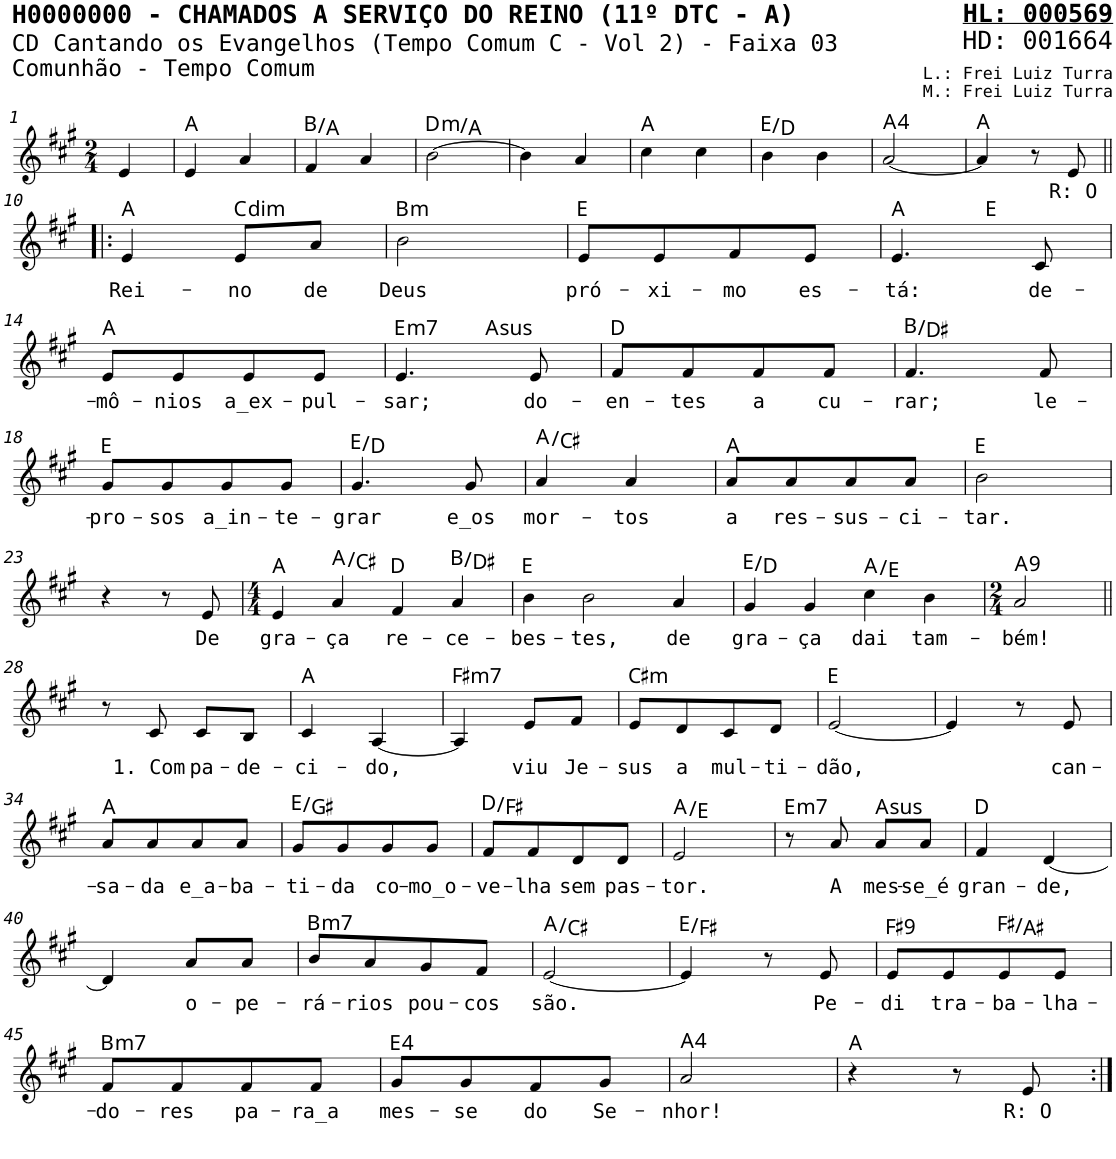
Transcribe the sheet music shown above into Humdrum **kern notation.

**kern	**text	**harte
*part1	*part1	*part1
*staff1	*staff1	*
*I"Voz	*	*
*I'V	*	*
*stria5	*	*
*clefG2	*	*
*k[f#c#g#]	*	*
*M2/4	*	*
=1	=1	=1
4e/	.	.
=2	=2	=2
4e/	.	A:maj
4a/	.	.
=3	=3	=3
4f#/	.	B:maj/b7
4a/	.	.
=4	=4	=4
!	!	!LO:H:kt=m
[2b\	.	D:min/5
=5	=5	=5
4b\]	.	.
4a/	.	.
=6	=6	=6
4cc#\	.	A:maj
4cc#\	.	.
=7	=7	=7
4b\	.	E:maj/b7
4b\	.	.
=8	=8	=8
[2a/	.	A:maj(4)
=9	=9	=9
4a/]	.	A:maj
8r	.	.
!	!LO:LY:b	!
8e/	R: O	.
!!LO:LB:g=z
=10!|:	=10!|:	=10!|:
!	!LO:LY:b	!
4e/	Rei-	A:maj
!	!LO:LY:b	!LO:H:kt=dim
8e/L	-no	C:dim
!	!LO:LY:b	!
8a/J	de	.
=11	=11	=11
!	!LO:LY:b	!LO:H:kt=m
2b\	Deus	B:min
=12	=12	=12
!	!LO:LY:b	!
8e/L	pró-	E:maj
!	!LO:LY:b	!
8e/	-xi-	.
!	!LO:LY:b	!
8f#/	-mo	.
!	!LO:LY:b	!
8e/J	es-	.
=13	=13	=13
!	!LO:LY:b	!
*^	*	*
4.e/	4ryy	-tá:	A:maj
.	4ryy	.	E:maj
!	!	!LO:LY:b	!
8c#/	.	de-	.
!!LO:LB:g=z	!!
=14	=14	=14	=14
!	!	!LO:LY:b	!
*v	*v	*	*
8e/L	-mô-	A:maj
!	!LO:LY:b	!
8e/	-nios	.
!	!LO:LY:b	!
8e/	a_ex-	.
!	!LO:LY:b	!
8e/J	-pul-	.
=15	=15	=15
!	!LO:LY:b	!LO:H:kt=m7
*^	*	*
4.e/	4ryy	-sar;	E:min7
!	!	!	!LO:H:kt=sus
.	4ryy	.	A:sus4
!	!	!LO:LY:b	!
8e/	.	do-	.
=16	=16	=16	=16
!	!	!LO:LY:b	!
*v	*v	*	*
8f#/L	-en-	D:maj
!	!LO:LY:b	!
8f#/	-tes	.
!	!LO:LY:b	!
8f#/	a	.
!	!LO:LY:b	!
8f#/J	cu-	.
=17	=17	=17
!	!LO:LY:b	!
4.f#/	-rar;	B:maj/3
!	!LO:LY:b	!
8f#/	le-	.
!!LO:LB:g=z
=18	=18	=18
!	!LO:LY:b	!
8g#/L	-pro-	E:maj
!	!LO:LY:b	!
8g#/	-sos	.
!	!LO:LY:b	!
8g#/	a_in-	.
!	!LO:LY:b	!
8g#/J	-te-	.
=19	=19	=19
!	!LO:LY:b	!
4.g#/	-grar	E:maj/b7
!	!LO:LY:b	!
8g#/	e_os	.
=20	=20	=20
!	!LO:LY:b	!
4a/	mor-	A:maj/3
!	!LO:LY:b	!
4a/	-tos	.
=21	=21	=21
!	!LO:LY:b	!
8a/L	a	A:maj
!	!LO:LY:b	!
8a/	res-	.
!	!LO:LY:b	!
8a/	-sus-	.
!	!LO:LY:b	!
8a/J	-ci-	.
=22	=22	=22
!	!LO:LY:b	!
2b\	-tar.	E:maj
!!LO:LB:g=z
=23	=23	=23
4r	.	.
8r	.	.
!	!LO:LY:b	!
8e/	De	.
=24	=24	=24
*M4/4	*	*
!	!LO:LY:b	!
4e/	gra-	A:maj
!	!LO:LY:b	!
4a/	-ça	A:maj/3
!	!LO:LY:b	!
4f#/	re-	D:maj
!	!LO:LY:b	!
4a/	-ce-	B:maj/3
=25	=25	=25
!	!LO:LY:b	!
4b\	-bes-	E:maj
!	!LO:LY:b	!
2b\	-tes,	.
!	!LO:LY:b	!
4a/	de	.
=26	=26	=26
!	!LO:LY:b	!
4g#/	gra-	E:maj/b7
!	!LO:LY:b	!
4g#/	-ça	.
!	!LO:LY:b	!
4cc#\	dai	A:maj/5
!	!LO:LY:b	!
4b\	tam-	.
=27	=27	=27
*M2/4	*	*
!	!LO:LY:b	!LO:H:kt=9
2a/	-bém!	A:9
!!LO:LB:g=z
=28||	=28||	=28||
8r	.	.
!	!LO:LY:b	!
8c#/	1. Com	.
!	!LO:LY:b	!
8c#/L	pa-	.
!	!LO:LY:b	!
8B/J	-de-	.
=29	=29	=29
!	!LO:LY:b	!
4c#/	-ci-	A:maj
!	!LO:LY:b	!
[4A/	-do,	.
=30	=30	=30
!	!	!LO:H:kt=m7
4A/]	.	F#:min7
!	!LO:LY:b	!
8e/L	viu	.
!	!LO:LY:b	!
8f#/J	Je-	.
=31	=31	=31
!	!LO:LY:b	!LO:H:kt=m
8e/L	-sus	C#:min
!	!LO:LY:b	!
8d/	a	.
!	!LO:LY:b	!
8c#/	mul-	.
!	!LO:LY:b	!
8d/J	-ti-	.
=32	=32	=32
!	!LO:LY:b	!
[2e/	-dão,	E:maj
=33	=33	=33
4e/]	.	.
8r	.	.
!	!LO:LY:b	!
8e/	can-	.
!!LO:LB:g=z
=34	=34	=34
!	!LO:LY:b	!
8a/L	-sa-	A:maj
!	!LO:LY:b	!
8a/	-da	.
!	!LO:LY:b	!
8a/	e_a-	.
!	!LO:LY:b	!
8a/J	-ba-	.
=35	=35	=35
!	!LO:LY:b	!
8g#/L	-ti-	E:maj/3
!	!LO:LY:b	!
8g#/	-da	.
!	!LO:LY:b	!
8g#/	co-	.
!	!LO:LY:b	!
8g#/J	-mo_o-	.
=36	=36	=36
!	!LO:LY:b	!
8f#/L	-ve-	D:maj/3
!	!LO:LY:b	!
8f#/	-lha	.
!	!LO:LY:b	!
8d/	sem	.
!	!LO:LY:b	!
8d/J	pas-	.
=37	=37	=37
!	!LO:LY:b	!
2e/	-tor.	A:maj/5
=38	=38	=38
!	!	!LO:H:kt=m7
8r	.	E:min7
!	!LO:LY:b	!
8a/	A	.
!	!LO:LY:b	!LO:H:kt=sus
8a/L	mes-	A:sus4
!	!LO:LY:b	!
8a/J	-se_é	.
=39	=39	=39
!	!LO:LY:b	!
4f#/	gran-	D:maj
!	!LO:LY:b	!
[4d/	-de,	.
!!LO:LB:g=z
=40	=40	=40
4d/]	.	.
!	!LO:LY:b	!
8a/L	o-	.
!	!LO:LY:b	!
8a/J	-pe-	.
=41	=41	=41
!	!LO:LY:b	!LO:H:kt=m7
8b/L	-rá-	B:min7
!	!LO:LY:b	!
8a/	-rios	.
!	!LO:LY:b	!
8g#/	pou-	.
!	!LO:LY:b	!
8f#/J	-cos	.
=42	=42	=42
!	!LO:LY:b	!
[2e/	são.	A:maj/3
=43	=43	=43
4e/]	.	E:maj/2
8r	.	.
!	!LO:LY:b	!
8e/	Pe-	.
=44	=44	=44
!	!LO:LY:b	!LO:H:kt=9
8e/L	-di	F#:9
!	!LO:LY:b	!
8e/	tra-	.
!	!LO:LY:b	!
8e/	-ba-	F#:maj/3
!	!LO:LY:b	!
8e/J	-lha-	.
!!LO:LB:g=z
=45	=45	=45
!	!LO:LY:b	!LO:H:kt=m7
8f#/L	-do-	B:min7
!	!LO:LY:b	!
8f#/	-res	.
!	!LO:LY:b	!
8f#/	pa-	.
!	!LO:LY:b	!
8f#/J	-ra_a	.
=46	=46	=46
!	!LO:LY:b	!
8g#/L	mes-	E:maj(4)
!	!LO:LY:b	!
8g#/	-se	.
!	!LO:LY:b	!
8f#/	do	.
!	!LO:LY:b	!
8g#/J	Se-	.
=47	=47	=47
!	!LO:LY:b	!
2a/	-nhor!	A:maj(4)
=48	=48	=48
4r	.	A:maj
8r	.	.
!	!LO:LY:b	!
8e/	R: O	.
=:|!	=:|!	=:|!
*-	*-	*-
